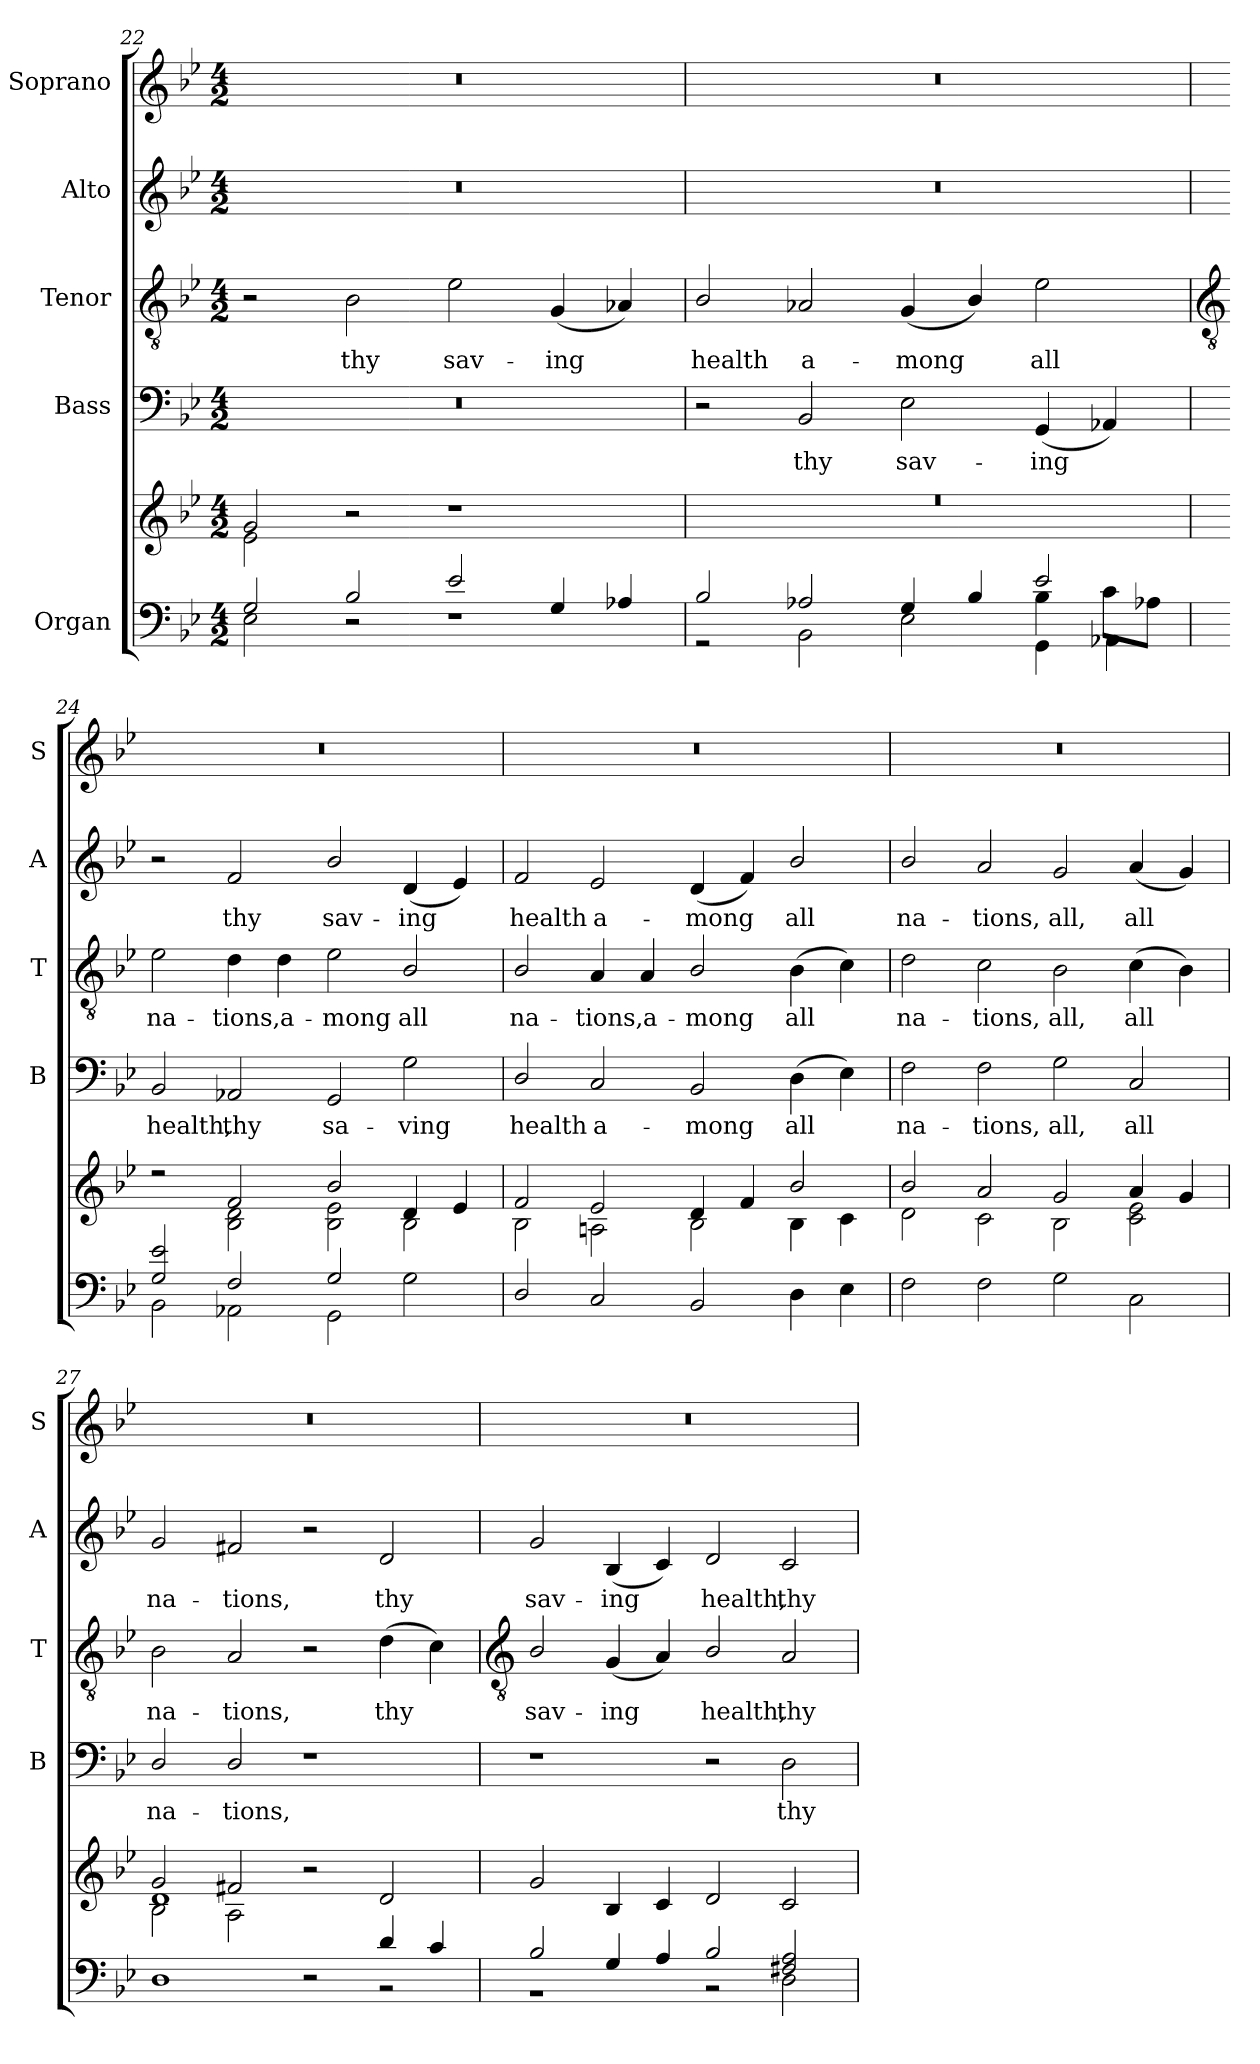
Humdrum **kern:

**kern	**kern	**kern	**text	**kern	**text	**kern	**text	**kern
*part5	*part5	*part4	*part4	*part3	*part3	*part2	*part2	*part1
*staff6	*staff5	*staff4	*staff4	*staff3	*staff3	*staff2	*staff2	*staff1
*I"Organ	*	*I"Bass	*	*I"Tenor	*	*I"Alto	*	*I"Soprano
*	*	*I'B	*	*I'T	*	*I'A	*	*I'S
*clefF4	*clefG2	*clefF4	*	*clefGv2	*	*clefG2	*	*clefG2
*k[b-e-]	*k[b-e-]	*k[b-e-]	*	*k[b-e-]	*	*k[b-e-]	*	*k[b-e-]
*B-:	*B-:	*B-:	*	*B-:	*	*B-:	*	*B-:
*M4/2	*M4/2	*M4/2	*	*M4/2	*	*M4/2	*	*M4/2
=22	=22	=22	=22	=22	=22	=22	=22	=22
*^	*^	*	*	*	*	*	*	*
*	*^	*	*	*	*	*	*	*	*	*
2G/	0ryy	2E-\	2g/	2e-\	0r	.	2r	.	0r	.	0r
!	!	!	!	!	!	!	!	!LO:LY:b	!	!	!
2B-/	.	2r	2r	1.ryy	.	.	2B-	thy	.	.	.
!	!	!	!	!	!	!	!	!LO:LY:b	!	!	!
2e-/	.	1r	1r	.	.	.	2e-	sav-	.	.	.
!	!	!	!	!	!	!	!	!LO:LY:b	!	!	!
4G/	.	.	.	.	.	.	(<4G	-ing	.	.	.
4A-X/	.	.	.	.	.	.	4A-X)	.	.	.	.
=23	=23	=23	=23	=23	=23	=23	=23	=23	=23	=23	=23
!	!	!	!	!	!	!	!	!LO:LY:b	!	!	!
2B-/	1.ryy	2r	0r	0ryy	2r	.	2B-/	health	0r	.	0r
!	!	!	!	!	!	!LO:LY:b	!	!LO:LY:b	!	!	!
2A-X/	.	2BB-\	.	.	2BB-	thy	2A-X	a-	.	.	.
!	!	!	!	!	!	!LO:LY:b	!	!LO:LY:b	!	!	!
4G/	.	2E-\	.	.	2E-	sav-	(<4G	-mong	.	.	.
4B-/	.	.	.	.	.	.	4B-/)	.	.	.	.
!	!	!	!	!	!	!LO:LY:b	!	!LO:LY:b	!	!	!
2e-/	4B-\	4GG\	.	.	(<4GG	-ing	2e-	all	.	.	.
.	8c\L	4AA-X\	.	.	4AA-X)	.	.	.	.	.	.
.	8A-X\J	.	.	.	.	.	.	.	.	.	.
*v	*v	*v	*	*	*	*	*	*	*	*	*
*	*v	*v	*	*	*	*	*	*	*
!!LO:LB:g=z
=24	=24	=24	=24	=24	=24	=24	=24	=24
*	*	*	*	*clefGv2	*	*	*	*
*^	*^	*	*	*	*	*	*	*
*	*	*	*^	*	*	*	*	*	*	*
!	!	!	!	!	!	!LO:LY:b	!	!LO:LY:b	!	!	!
2G/ 2e-/	2BB-\	2r	0ryy	2ryy	2BB-	health,	2e-	na-	2r	.	0r
!	!	!	!	!	!	!LO:LY:b	!	!LO:LY:b	!	!LO:LY:b	!
2F/	2AA-X\	2f	.	2B-\ 2d\	2AA-X	thy	4d	-tions,	2f	thy	.
!	!	!	!	!	!	!	!	!LO:LY:b	!	!	!
.	.	.	.	.	.	.	4d	a-	.	.	.
!	!	!	!	!	!	!LO:LY:b	!	!LO:LY:b	!	!LO:LY:b	!
2G/	2GG\	2b-/	.	2B-\ 2e-\	2GG	sa-	2e-	-mong	2b-/	sav-	.
!	!	!	!	!	!	!LO:LY:b	!	!LO:LY:b	!	!LO:LY:b	!
2ryy	2G\	4d/	.	2B-\	2G	-ving	2B-/	all	(<4d/	-ing	.
.	.	4e-/	.	.	.	.	.	.	4e-/)	.	.
=25	=25	=25	=25	=25	=25	=25	=25	=25	=25	=25	=25
!	!	!	!	!	!	!LO:LY:b	!	!LO:LY:b	!	!LO:LY:b	!
0ryy	2D/	2f/	0ryy	2B-\	2D/	health	2B-/	na-	2f/	health	0r
!	!	!	!	!	!	!LO:LY:b	!	!LO:LY:b	!	!LO:LY:b	!
.	2C/	2e-/	.	2An\	2C	a-	4A/	-tions,	2e-/	a-	.
!	!	!	!	!	!	!	!	!LO:LY:b	!	!	!
.	.	.	.	.	.	.	4A/	a-	.	.	.
!	!	!	!	!	!	!LO:LY:b	!	!LO:LY:b	!	!LO:LY:b	!
.	2BB-/	4d/	.	2B-\	2BB-	-mong	2B-/	-mong	(<4d/	-mong	.
.	.	4f/	.	.	.	.	.	.	4f/)	.	.
!	!	!	!	!	!	!LO:LY:b	!	!LO:LY:b	!	!LO:LY:b	!
.	4D\	2b-/	.	4B-\	(>4D	all	(>4B-	all	2b-/	all	.
.	4E-\	.	.	4c\	4E-)	.	4c)	.	.	.	.
=26	=26	=26	=26	=26	=26	=26	=26	=26	=26	=26	=26
!	!	!	!	!	!	!LO:LY:b	!	!LO:LY:b	!	!LO:LY:b	!
0ryy	2F\	2b-/	0ryy	2d\	2F	na-	2d	na-	2b-/	na-	0r
!	!	!	!	!	!	!LO:LY:b	!	!LO:LY:b	!	!LO:LY:b	!
.	2F\	2a/	.	2c\	2F	-tions,	2c	-tions,	2a/	-tions,	.
!	!	!	!	!	!	!LO:LY:b	!	!LO:LY:b	!	!LO:LY:b	!
.	2G\	2g/	.	2B-\	2G	all,	2B-	all,	2g/	all,	.
!	!	!	!	!	!	!LO:LY:b	!	!LO:LY:b	!	!LO:LY:b	!
.	2C\	4a	.	2c\ 2e-\	2C	all	(>4c	all	(<4a	all	.
.	.	4g	.	.	.	.	4B-)	.	4g)	.	.
=27	=27	=27	=27	=27	=27	=27	=27	=27	=27	=27	=27
!	!	!	!	!	!	!LO:LY:b	!	!LO:LY:b	!	!LO:LY:b	!
1.ryy	1D\	2g	1d/	2B-\	2D/	na-	2B-	na-	2g	na-	0r
!	!	!	!	!	!	!LO:LY:b	!	!LO:LY:b	!	!LO:LY:b	!
.	.	2f#X	.	2A\	2D/	-tions,	2A	-tions,	2f#X	-tions,	.
.	2r	2r	1ryy	1ryy	1r	.	2r	.	2r	.	.
!	!	!	!	!	!	!	!	!LO:LY:b	!	!LO:LY:b	!
4d/	2r	2d	.	.	.	.	(>4d	thy	2d	thy	.
4c/	.	.	.	.	.	.	4c)	.	.	.	.
*	*	*v	*v	*v	*	*	*	*	*	*	*
!!LO:LB:g=z
=28	=28	=28	=28	=28	=28	=28	=28	=28	=28
*	*	*	*	*	*clefGv2	*	*	*	*
*	*	*^	*	*	*	*	*	*	*
!	!	!	!	!	!	!	!LO:LY:b	!	!LO:LY:b	!
2B-/	1r	2g	0ryy	1r	.	2B-/	sav-	2g	sav-	0r
!	!	!	!	!	!	!	!LO:LY:b	!	!LO:LY:b	!
4G/	.	4B-	.	.	.	(<4G/	-ing	(<4B-	-ing	.
4A/	.	4c	.	.	.	4A/)	.	4c)	.	.
!	!	!	!	!	!	!	!LO:LY:b	!	!LO:LY:b	!
2B-/	2r	2d	.	2r	.	2B-/	health,	2d	health,	.
!	!	!	!	!	!LO:LY:b	!	!LO:LY:b	!	!LO:LY:b	!
2F#X/ 2A/	2D\	2c	.	2D	thy	2A/	thy	2c	thy	.
*v	*v	*	*	*	*	*	*	*	*	*
*	*v	*v	*	*	*	*	*	*	*
=	=	=	=	=	=	=	=	=
*-	*-	*-	*-	*-	*-	*-	*-	*-
